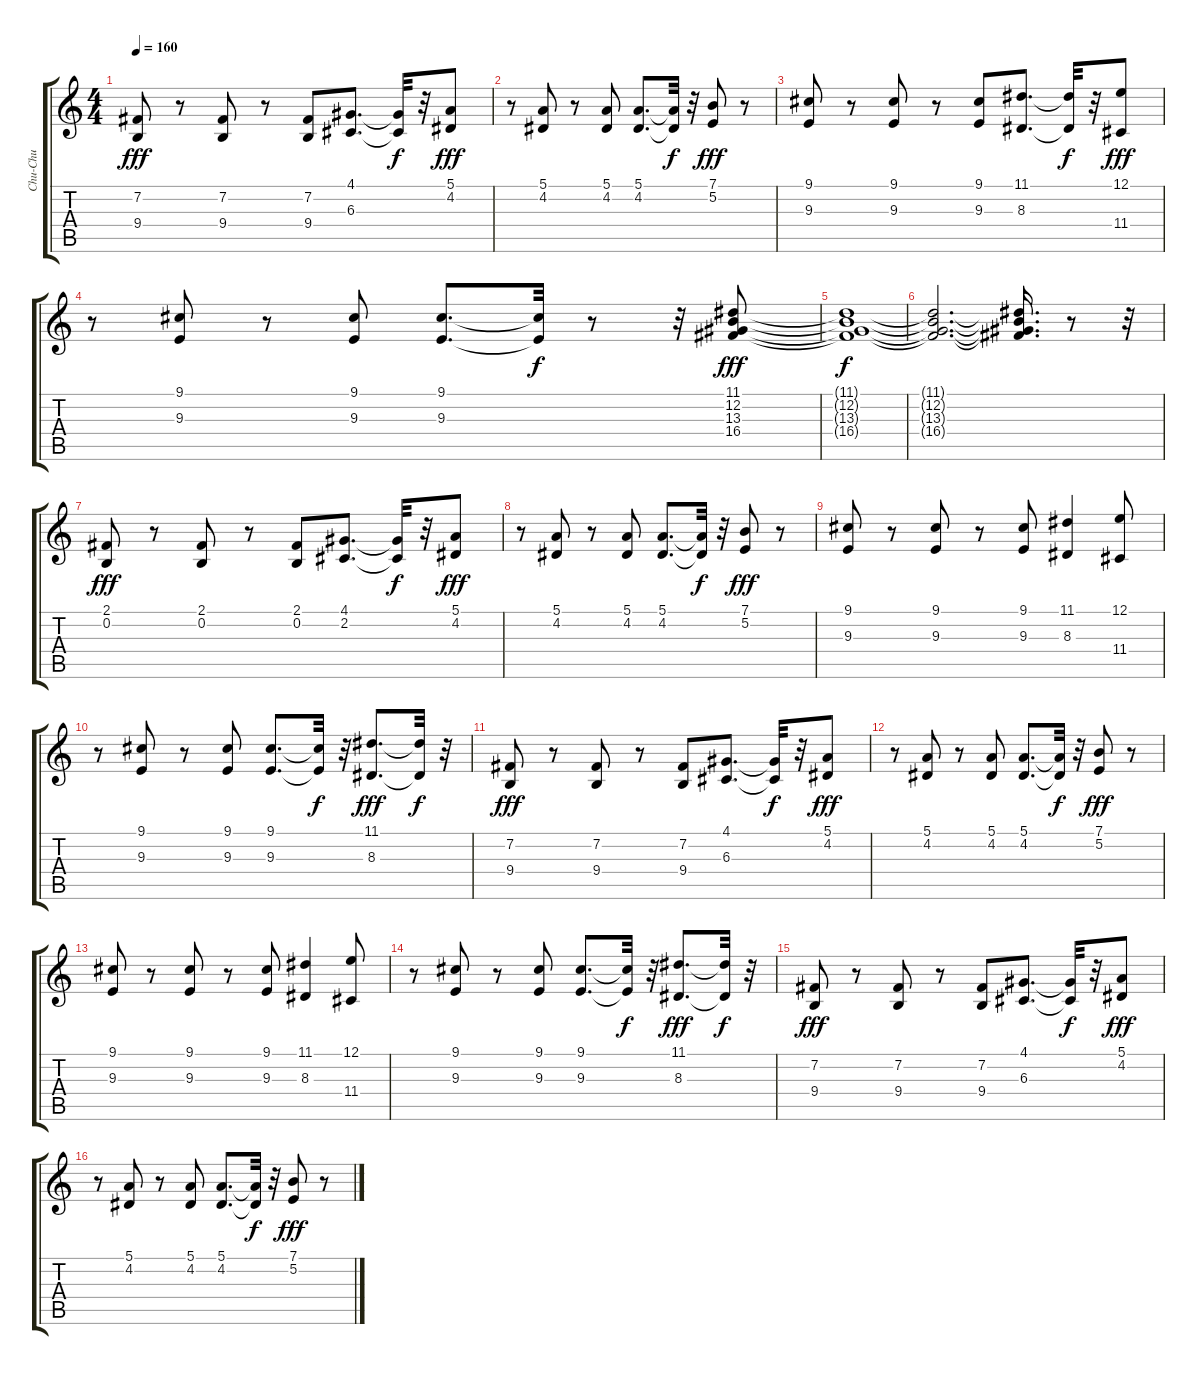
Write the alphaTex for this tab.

\track ("Chu-Chu" "Chu-Chu") {instrument voiceoohs}
\staff {score tabs}
\tuning (E4 B3 G3 D3 A2 E2) {hide}
\ts (4 4)
\tempo 160
\clef g2
\ks c
(7.2 9.4).8{dy fff} r.8 (7.2 9.4).8 r.8 (7.2 9.4).8 (4.1 6.3).8{d} (4.1{t} 6.3{t}).32{dy f} r.32 (5.1 4.2).8{dy fff} |
r.8 (5.1 4.2).8 r.8 (5.1 4.2).8 (5.1 4.2).8{d} (5.1{t} 4.2{t}).32{dy f} r.32 (7.1 5.2).8{dy fff} r.8 |
(9.1 9.3).8 r.8 (9.1 9.3).8 r.8 (9.1 9.3).8 (11.1 8.3).8{d} (11.1{t} 8.3{t}).32{dy f} r.32 (12.1 11.4).8{dy fff} |
r.8 (9.1 9.3).8 r.8 (9.1 9.3).8 (9.1 9.3).8{d} (9.1{t} 9.3{t}).32{dy f} r.8 r.32 (11.1 12.2 13.3 16.4).8{dy fff} |
(11.1{t} 12.2{t} 13.3{t} 16.4{t}).1{dy f} |
(11.1{t} 12.2{t} 13.3{t} 16.4{t}).2{d} (11.1{t} 12.2{t} 13.3{t} 16.4{t}).16{d} r.8 r.32 |
(2.1 0.2).8{dy fff} r.8 (2.1 0.2).8 r.8 (2.1 0.2).8 (4.1 2.2).8{d} (4.1{t} 2.2{t}).32{dy f} r.32 (5.1 4.2).8{dy fff} |
r.8 (5.1 4.2).8 r.8 (5.1 4.2).8 (5.1 4.2).8{d} (5.1{t} 4.2{t}).32{dy f} r.32 (7.1 5.2).8{dy fff} r.8 |
(9.1 9.3).8 r.8 (9.1 9.3).8 r.8 (9.1 9.3).8 (11.1 8.3).4 (12.1 11.4).8 |
r.8 (9.1 9.3).8 r.8 (9.1 9.3).8 (9.1 9.3).8{d} (9.1{t} 9.3{t}).32{dy f} r.32 (11.1 8.3).8{d dy fff} (11.1{t} 8.3{t}).32{dy f} r.32 |
(7.2 9.4).8{dy fff} r.8 (7.2 9.4).8 r.8 (7.2 9.4).8 (4.1 6.3).8{d} (4.1{t} 6.3{t}).32{dy f} r.32 (5.1 4.2).8{dy fff} |
r.8 (5.1 4.2).8 r.8 (5.1 4.2).8 (5.1 4.2).8{d} (5.1{t} 4.2{t}).32{dy f} r.32 (7.1 5.2).8{dy fff} r.8 |
(9.1 9.3).8 r.8 (9.1 9.3).8 r.8 (9.1 9.3).8 (11.1 8.3).4 (12.1 11.4).8 |
r.8 (9.1 9.3).8 r.8 (9.1 9.3).8 (9.1 9.3).8{d} (9.1{t} 9.3{t}).32{dy f} r.32 (11.1 8.3).8{d dy fff} (11.1{t} 8.3{t}).32{dy f} r.32 |
(7.2 9.4).8{dy fff} r.8 (7.2 9.4).8 r.8 (7.2 9.4).8 (4.1 6.3).8{d} (4.1{t} 6.3{t}).32{dy f} r.32 (5.1 4.2).8{dy fff} |
r.8 (5.1 4.2).8 r.8 (5.1 4.2).8 (5.1 4.2).8{d} (5.1{t} 4.2{t}).32{dy f} r.32 (7.1 5.2).8{dy fff} r.8
